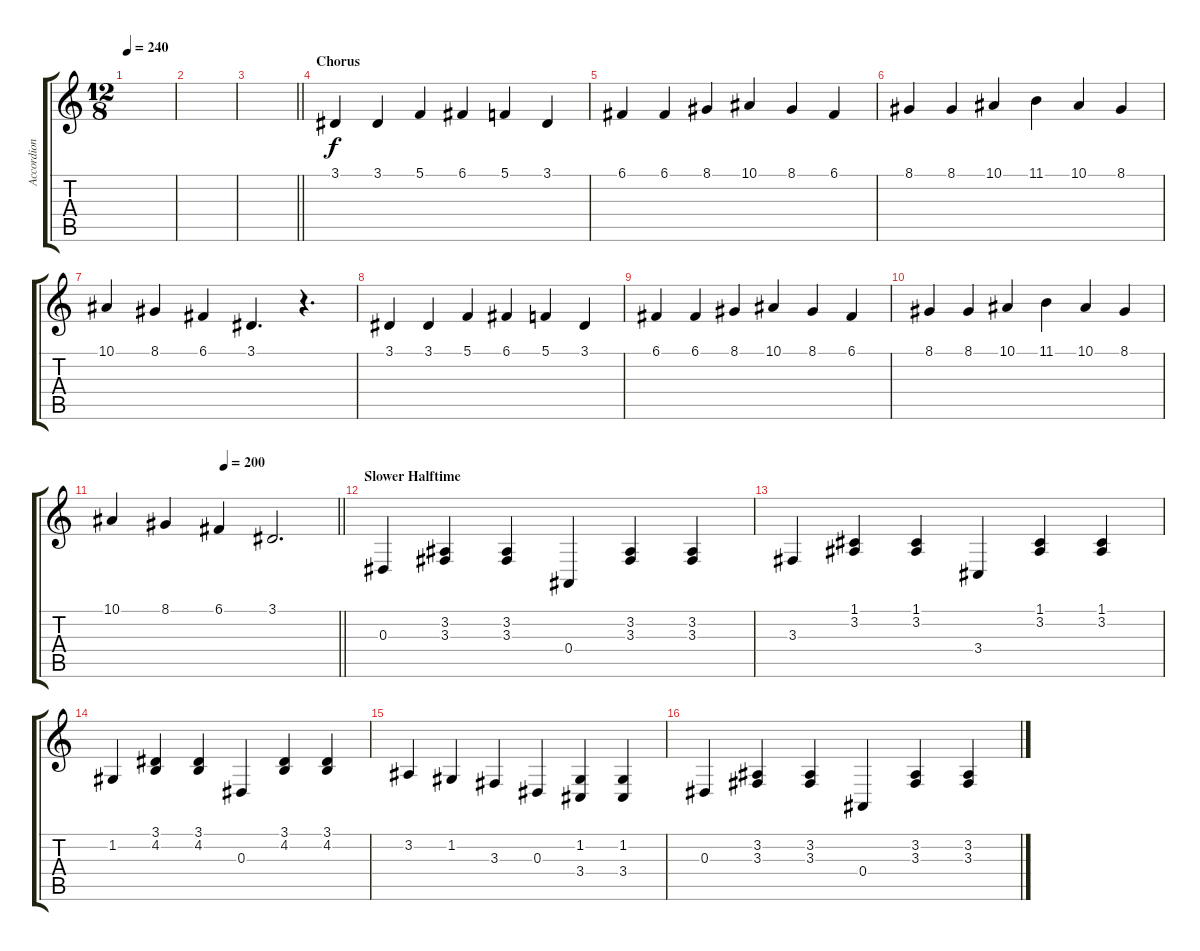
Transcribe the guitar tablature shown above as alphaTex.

\track ("Accordion" "Accordion") {instrument accordion}
\staff {score tabs}
\tuning (C4 G3 Eb3 Bb2 F2 C2) {hide}
\ts (12 8)
\tempo 240
\clef g2
\ks c
|
|
\barLineRight lightlight
|
\section ("" "Chorus")
3.1.4 3.1.4 5.1.4 6.1.4 5.1.4 3.1.4 |
6.1.4 6.1.4 8.1.4 10.1.4 8.1.4 6.1.4 |
8.1.4 8.1.4 10.1.4 11.1.4 10.1.4 8.1.4 |
10.1.4 8.1.4 6.1.4 3.1.4{d} r.4{d} |
3.1.4 3.1.4 5.1.4 6.1.4 5.1.4 3.1.4 |
6.1.4 6.1.4 8.1.4 10.1.4 8.1.4 6.1.4 |
8.1.4 8.1.4 10.1.4 11.1.4 10.1.4 8.1.4 |
\tempo (200 0.5)
\barLineRight lightlight
10.1.4 8.1.4 6.1.4 3.1.2{d} |
\section ("" "Slower Halftime")
0.3.4 (3.2 3.3).4 (3.2 3.3).4 0.4.4 (3.2 3.3).4 (3.2 3.3).4 |
3.3.4 (1.1 3.2).4 (1.1 3.2).4 3.4.4 (1.1 3.2).4 (1.1 3.2).4 |
1.2.4 (3.1 4.2).4 (3.1 4.2).4 0.3.4 (3.1 4.2).4 (3.1 4.2).4 |
3.2.4 1.2.4 3.3.4 0.3.4 (1.2 3.4).4 (1.2 3.4).4 |
0.3.4 (3.2 3.3).4 (3.2 3.3).4 0.4.4 (3.2 3.3).4 (3.2 3.3).4
